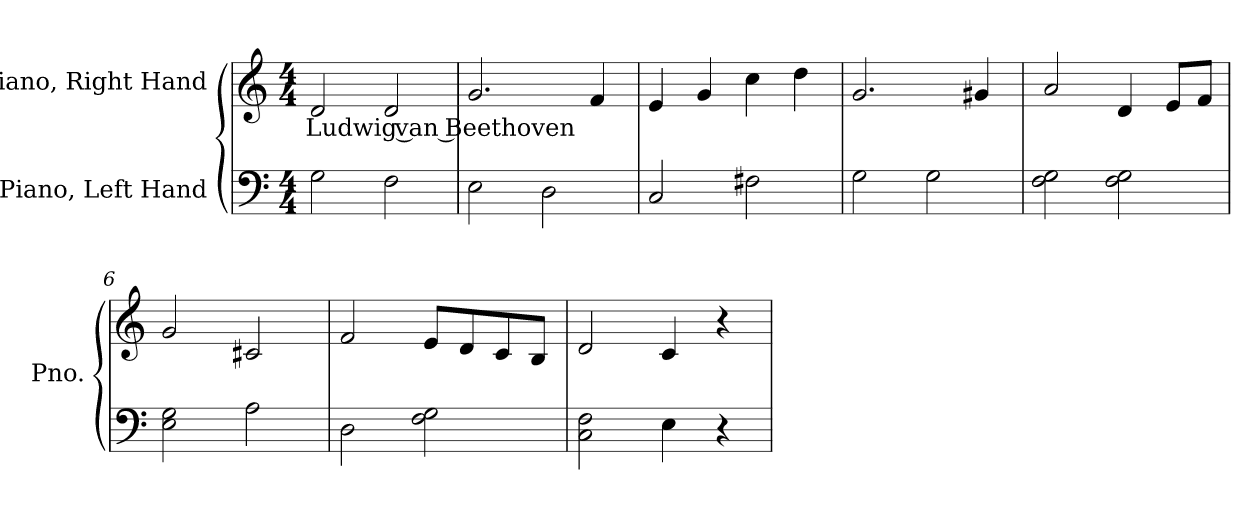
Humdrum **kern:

**kern	**kern	**text
*part2	*part1	*part1
*staff2	*staff1	*staff1
*I"Piano, Left Hand	*I"Piano, Right Hand	*
*I'Pno.	*I'Pno.	*
*clefF4	*clefG2	*
*k[]	*k[]	*
*M4/4	*M4/4	*
*MM100	*MM100	*
=1	=1	=1
!	!	!LO:LY:b
2G\	2d/	Ludwig van Beethoven
2F\	2d/	.
=2	=2	=2
2E\	2.g/	.
2D\	.	.
.	4f/	.
=3	=3	=3
2C/	4e/	.
.	4g/	.
2F#X\	4cc\	.
.	4dd\	.
=4	=4	=4
2G\	2.g/	.
2G\	.	.
.	4g#X/	.
=5	=5	=5
2F\ 2G\	2a/	.
2F\ 2G\	4d/	.
.	8e/L	.
.	8f/J	.
=6	=6	=6
2E\ 2G\	2g/	.
2A\	2c#X/	.
!!LO:LB:g=z
=7	=7	=7
2D\	2f/	.
2F\ 2G\	8e/L	.
.	8d/	.
.	8c/	.
.	8B/J	.
=8	=8	=8
2C\ 2F\	2d/	.
4E\	4c/	.
4r	4r	.
=	=	=
*-	*-	*-
